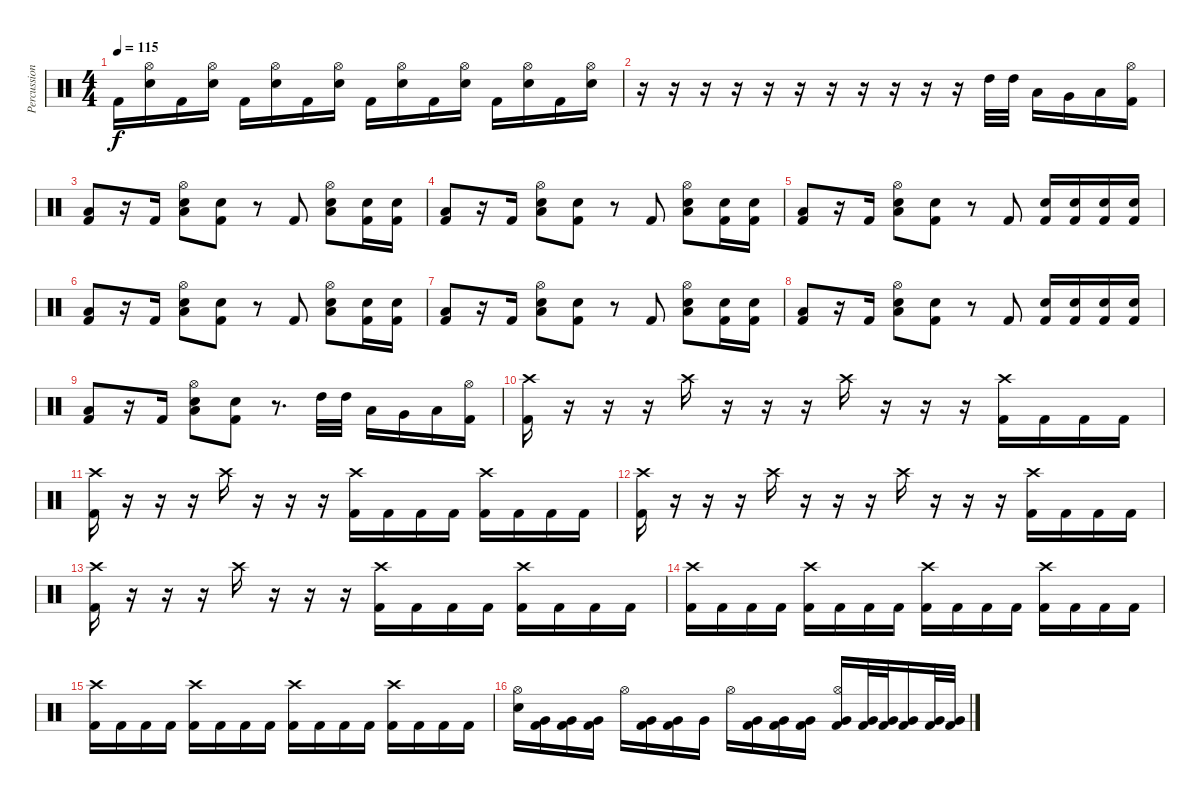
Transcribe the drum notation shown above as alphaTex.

\track ("Percussions" "Percussion") {instrument percussion}
\staff {score}
\articulation defaults
\ts (4 4)
\tempo 115
\clef neutral
\ks c "Kick (hit) 2".16{dy f}
("Hi-Hat (open)" "Electric Snare (hit)").16 "Kick (hit) 2".16 ("Hi-Hat (open)" "Electric Snare (hit)").16 "Kick (hit) 2".16 ("Hi-Hat (open)" "Electric Snare (hit)").16 "Kick (hit) 2".16 ("Hi-Hat (open)" "Electric Snare (hit)").16 "Kick (hit) 2".16 ("Hi-Hat (open)" "Electric Snare (hit)").16 "Kick (hit) 2".16 ("Hi-Hat (open)" "Electric Snare (hit)").16 "Kick (hit) 2".16 ("Hi-Hat (open)" "Electric Snare (hit)").16 "Kick (hit) 2".16 ("Hi-Hat (open)" "Electric Snare (hit)").16 |
r.16 r.16 r.16 r.16 r.16 r.16 r.16 r.16 r.16 r.16 r.16 "High Tom (hit)".32 "High Tom (hit)".32 "Low Tom (hit)".16 "Very Low Tom (hit)".16 "Low Floor Tom (hit)".16 ("Hi-Hat (open)" "Kick (hit) 2").16 |
("Low Tom (hit)" "Kick (hit) 2").8 r.16 "Kick (hit) 2".16 ("Hi-Hat (open)" "Electric Snare (hit)" "Low Tom (hit)").8 ("Snare (hit) 2" "Kick (hit) 2").8 r.8 "Kick (hit) 2".8 ("Hi-Hat (open)" "Electric Snare (hit)" "Low Tom (hit)").8 ("Electric Snare (hit)" "Kick (hit) 2").16 ("Electric Snare (hit)" "Kick (hit) 2").16 |
("Low Tom (hit)" "Kick (hit) 2").8 r.16 "Kick (hit) 2".16 ("Hi-Hat (open)" "Electric Snare (hit)" "Low Tom (hit)").8 ("Snare (hit) 2" "Kick (hit) 2").8 r.8 "Kick (hit) 2".8 ("Hi-Hat (open)" "Electric Snare (hit)" "Low Tom (hit)").8 ("Electric Snare (hit)" "Kick (hit) 2").16 ("Electric Snare (hit)" "Kick (hit) 2").16 |
("Low Tom (hit)" "Kick (hit) 2").8 r.16 "Kick (hit) 2".16 ("Hi-Hat (open)" "Electric Snare (hit)" "Low Tom (hit)").8 ("Snare (hit) 2" "Kick (hit) 2").8 r.8 "Kick (hit) 2".8 ("Electric Snare (hit)" "Kick (hit) 2").16 ("Electric Snare (hit)" "Kick (hit) 2").16 ("Electric Snare (hit)" "Kick (hit) 2").16 ("Electric Snare (hit)" "Kick (hit) 2").16 |
("Low Tom (hit)" "Kick (hit) 2").8 r.16 "Kick (hit) 2".16 ("Hi-Hat (open)" "Electric Snare (hit)" "Low Tom (hit)").8 ("Snare (hit) 2" "Kick (hit) 2").8 r.8 "Kick (hit) 2".8 ("Hi-Hat (open)" "Electric Snare (hit)" "Low Tom (hit)").8 ("Electric Snare (hit)" "Kick (hit) 2").16 ("Electric Snare (hit)" "Kick (hit) 2").16 |
("Low Tom (hit)" "Kick (hit) 2").8 r.16 "Kick (hit) 2".16 ("Hi-Hat (open)" "Electric Snare (hit)" "Low Tom (hit)").8 ("Snare (hit) 2" "Kick (hit) 2").8 r.8 "Kick (hit) 2".8 ("Hi-Hat (open)" "Electric Snare (hit)" "Low Tom (hit)").8 ("Electric Snare (hit)" "Kick (hit) 2").16 ("Electric Snare (hit)" "Kick (hit) 2").16 |
("Low Tom (hit)" "Kick (hit) 2").8 r.16 "Kick (hit) 2".16 ("Hi-Hat (open)" "Electric Snare (hit)" "Low Tom (hit)").8 ("Snare (hit) 2" "Kick (hit) 2").8 r.8 "Kick (hit) 2".8 ("Electric Snare (hit)" "Kick (hit) 2").16 ("Electric Snare (hit)" "Kick (hit) 2").16 ("Electric Snare (hit)" "Kick (hit) 2").16 ("Electric Snare (hit)" "Kick (hit) 2").16 |
("Low Tom (hit)" "Kick (hit) 2").8 r.16 "Kick (hit) 2".16 ("Hi-Hat (open)" "Electric Snare (hit)" "Low Tom (hit)").8 ("Snare (hit) 2" "Kick (hit) 2").8 r.8{d} "High Tom (hit)".32 "High Tom (hit)".32 "Low Tom (hit)".16 "Very Low Tom (hit)".16 "Low Floor Tom (hit)".16 ("Hi-Hat (open)" "Kick (hit) 2").16 |
("Crash high (hit)" "Kick (hit) 2").16 r.16 r.16 r.16 "Crash high (hit)".16 r.16 r.16 r.16 "Crash high (hit)".16 r.16 r.16 r.16 ("Crash high (hit)" "Kick (hit) 2").16 "Kick (hit) 2".16 "Kick (hit) 2".16 "Kick (hit) 2".16 |
("Crash high (hit)" "Kick (hit) 2").16 r.16 r.16 r.16 "Crash high (hit)".16 r.16 r.16 r.16 ("Crash high (hit)" "Kick (hit) 2").16 "Kick (hit) 2".16 "Kick (hit) 2".16 "Kick (hit) 2".16 ("Crash high (hit)" "Kick (hit) 2").16 "Kick (hit) 2".16 "Kick (hit) 2".16 "Kick (hit) 2".16 |
("Crash high (hit)" "Kick (hit) 2").16 r.16 r.16 r.16 "Crash high (hit)".16 r.16 r.16 r.16 "Crash high (hit)".16 r.16 r.16 r.16 ("Crash high (hit)" "Kick (hit) 2").16 "Kick (hit) 2".16 "Kick (hit) 2".16 "Kick (hit) 2".16 |
("Crash high (hit)" "Kick (hit) 2").16 r.16 r.16 r.16 "Crash high (hit)".16 r.16 r.16 r.16 ("Crash high (hit)" "Kick (hit) 2").16 "Kick (hit) 2".16 "Kick (hit) 2".16 "Kick (hit) 2".16 ("Crash high (hit)" "Kick (hit) 2").16 "Kick (hit) 2".16 "Kick (hit) 2".16 "Kick (hit) 2".16 |
("Crash high (hit)" "Kick (hit) 2").16 "Kick (hit) 2".16 "Kick (hit) 2".16 "Kick (hit) 2".16 ("Crash high (hit)" "Kick (hit) 2").16 "Kick (hit) 2".16 "Kick (hit) 2".16 "Kick (hit) 2".16 ("Crash high (hit)" "Kick (hit) 2").16 "Kick (hit) 2".16 "Kick (hit) 2".16 "Kick (hit) 2".16 ("Crash high (hit)" "Kick (hit) 2").16 "Kick (hit) 2".16 "Kick (hit) 2".16 "Kick (hit) 2".16 |
("Crash high (hit)" "Kick (hit) 2").16 "Kick (hit) 2".16 "Kick (hit) 2".16 "Kick (hit) 2".16 ("Crash high (hit)" "Kick (hit) 2").16 "Kick (hit) 2".16 "Kick (hit) 2".16 "Kick (hit) 2".16 ("Crash high (hit)" "Kick (hit) 2").16 "Kick (hit) 2".16 "Kick (hit) 2".16 "Kick (hit) 2".16 ("Crash high (hit)" "Kick (hit) 2").16 "Kick (hit) 2".16 "Kick (hit) 2".16 "Kick (hit) 2".16 |
("Hi-Hat (open)" "Electric Snare (hit)").16 ("Very Low Tom (hit)" "Kick (hit) 2").16 ("Very Low Tom (hit)" "Kick (hit) 2").16 ("Very Low Tom (hit)" "Kick (hit) 2").16 "Hi-Hat (open)".16 ("Very Low Tom (hit)" "Kick (hit) 2").16 ("Very Low Tom (hit)" "Kick (hit) 2").16 "Very Low Tom (hit)".16 "Hi-Hat (open)".16 ("Very Low Tom (hit)" "Kick (hit) 2").16 ("Very Low Tom (hit)" "Kick (hit) 2").16 ("Very Low Tom (hit)" "Kick (hit) 2").16 ("Hi-Hat (open)" "Very Low Tom (hit)" "Kick (hit) 2").16 ("Very Low Tom (hit)" "Kick (hit) 2").32 ("Very Low Tom (hit)" "Kick (hit) 2").32 ("Very Low Tom (hit)" "Kick (hit) 2").16 ("Very Low Tom (hit)" "Kick (hit) 2").32 ("Very Low Tom (hit)" "Kick (hit) 2").32
